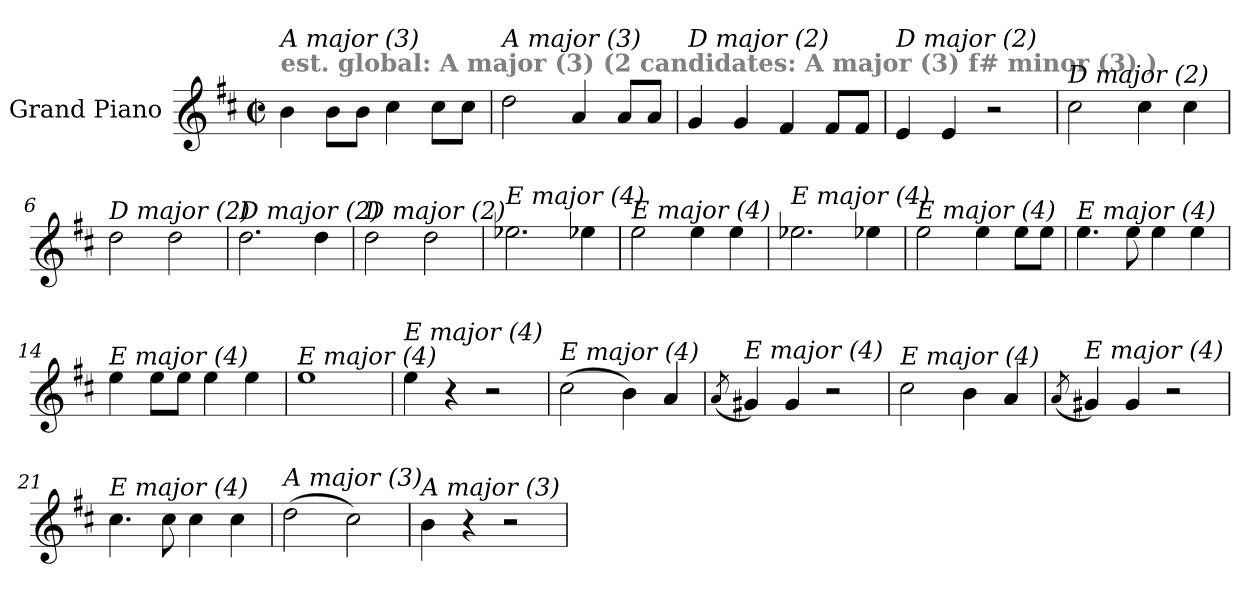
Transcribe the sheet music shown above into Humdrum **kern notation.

**kern
*part1
*staff1
*I"Grand Piano
*clefG2
*k[f#c#]
*D:
*M2/2
*met(c|)
=1
!LO:TX:a:B:color=#808080:t=est. global&colon; A major (3) (2 candidates&colon; A major (3) f# minor (3) )
!LO:TX:i:t=A major (3)
4b\
8b\L
8b\J
4cc#\
8cc#\L
8cc#\J
=2
!LO:TX:i:t=A major (3)
2dd\
4a/
8a/L
8a/J
=3
!LO:TX:i:t=D major (2)
4g/
4g/
4f#/
8f#/L
8f#/J
=4
!LO:TX:i:t=D major (2)
4e/
4e/
2r
=5
!LO:TX:i:t=D major (2)
2cc#\
4cc#\
4cc#\
=6
!LO:TX:i:t=D major (2)
2dd\
2dd\
!!LO:LB:g=z
=7
!LO:TX:i:t=D major (2)
2.dd\
4dd\
=8
!LO:TX:i:t=D major (2)
2dd\
2dd\
=9
!LO:TX:i:t=E major (4)
2.ee-Xi\
4ee-Xi\
=10
!LO:TX:i:t=E major (4)
2ee\
4ee\
4ee\
=11
!LO:TX:i:t=E major (4)
2.ee-Xi\
4ee-Xi\
=12
!LO:TX:i:t=E major (4)
2ee\
4ee\
8ee\L
8ee\J
=13
!LO:TX:i:t=E major (4)
4.ee\
8ee\
4ee\
4ee\
!!LO:LB:g=z
=14
!LO:TX:i:t=E major (4)
4ee\
8ee\L
8ee\J
4ee\
4ee\
=15
!LO:TX:i:t=E major (4)
1ee
=16
!LO:TX:i:t=E major (4)
4ee\
4r
2r
=17
!LO:TX:i:t=E major (4)
(>2cc#\
4b\)
4a/
=18
(<8qa/
!LO:TX:i:t=E major (4)
4g#X/)
4g#/
2r
=19
!LO:TX:i:t=E major (4)
2cc#\
4b\
4a/
=20
(<8qa/
!LO:TX:i:t=E major (4)
4g#X/)
4g#/
2r
!!LO:LB:g=z
=21
!LO:TX:i:t=E major (4)
4.cc#\
8cc#\
4cc#\
4cc#\
=22
!LO:TX:i:t=A major (3)
(>2dd\
2cc#\)
=23
!LO:TX:i:t=A major (3)
4b\
4r
2r
=
*-
